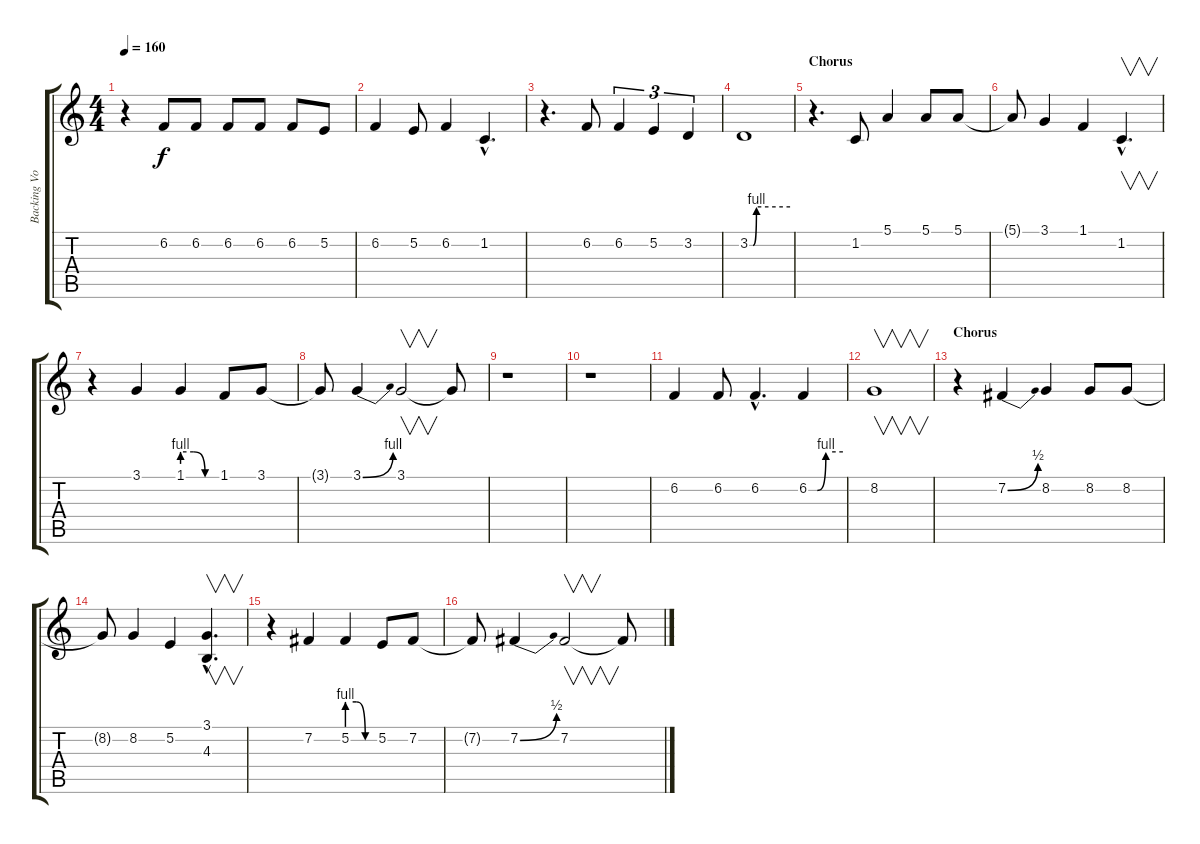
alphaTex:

\track ("Backing Vocals" "Backing Vo") {instrument lead2sawtooth}
\staff {score tabs}
\tuning (E4 B3 G3 D3 A2 E2) {hide}
\ts (4 4)
\tempo 160
\clef g2
\ks c
r.4{dy f} 6.2.8 6.2.8 6.2.8 6.2.8 6.2.8 5.2.8 |
6.2.4 5.2.8 6.2.4 1.2{hac}.4{d} |
r.4{d} 6.2.8 6.2.4{tu (3 2)} 5.2.4{tu (3 2)} 3.2.4{tu (3 2)} |
3.2{be (custom 0 0 5 0 10 4 60 4)}.1 |
\section ("" "Chorus")
r.4{d volume 15 instrument pad3polysynth} 1.2.8 5.1.4 5.1.8 5.1.8 |
5.1{t}.8 3.1.4 1.1.4 1.2{hac}.4{v d} |
r.4 3.1.4 1.1{be (custom 0 4 20 4 40 0 60 0)}.4 1.1.8 3.1.8 |
3.1{t}.8 3.1{be (bend 0 0 60 4)}.4 3.1.2{v} 3.1{t}.8 |
r.1 |
r.1 |
6.2.4{volume 12 instrument lead2sawtooth} 6.2.8 6.2{hac}.4{d} 6.2{be (custom 0 0 15 0 30 4 60 4)}.4 |
8.2.1{v} |
\section ("" "Chorus")
r.4 7.2{be (bend 0 0 60 2)}.4 8.2.4 8.2.8 8.2.8 |
8.2{t}.8 8.2.4 5.2.4 (3.1{hac} 4.3{hac}).4{v d} |
r.4 7.2.4 5.2{be (custom 0 4 20 4 40 0 60 0)}.4 5.2.8 7.2.8 |
7.2{t}.8 7.2{be (bend 0 0 60 2)}.4 7.2.2{v} 7.2{t}.8
